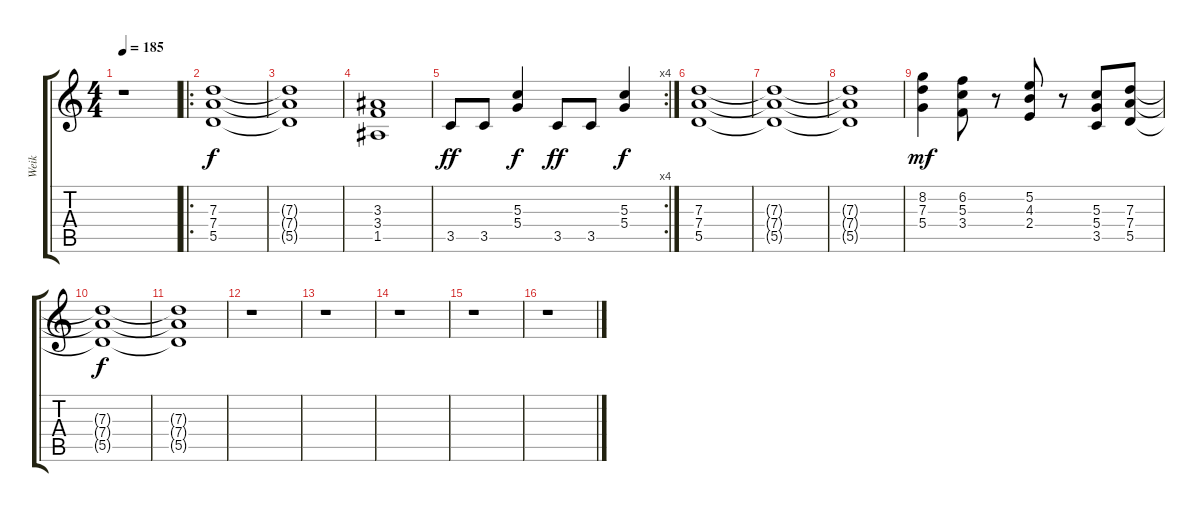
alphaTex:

\track ("Weik" "Weik") {instrument overdrivenguitar}
\staff {score tabs}
\tuning (E4 B3 G3 D3 A2 E2) {hide}
\ts (4 4)
\tempo 185
\clef g2
\ks c
r.1{dy f instrument overdrivenguitar} |
\ro
(7.3 7.4 5.5).1 |
(7.3{t} 7.4{t} 5.5{t}).1 |
(3.3 3.4 1.5).1 |
\rc 4
3.5.8{dy ff} 3.5.8 (5.3 5.4).4{dy f} 3.5.8{dy ff} 3.5.8 (5.3 5.4).4{dy f} |
(7.3 7.4 5.5).1 |
(7.3{t} 7.4{t} 5.5{t}).1 |
(7.3{t} 7.4{t} 5.5{t}).1 |
(8.2 7.3 5.4).4{dy mf} (6.2 5.3 3.4).8 r.8 (5.2 4.3 2.4).8 r.8 (5.3 5.4 3.5).8 (7.3 7.4 5.5).8 |
(7.3{t} 7.4{t} 5.5{t}).1{dy f} |
(7.3{t} 7.4{t} 5.5{t}).1 |
r.1 |
r.1 |
r.1 |
r.1 |
r.1
